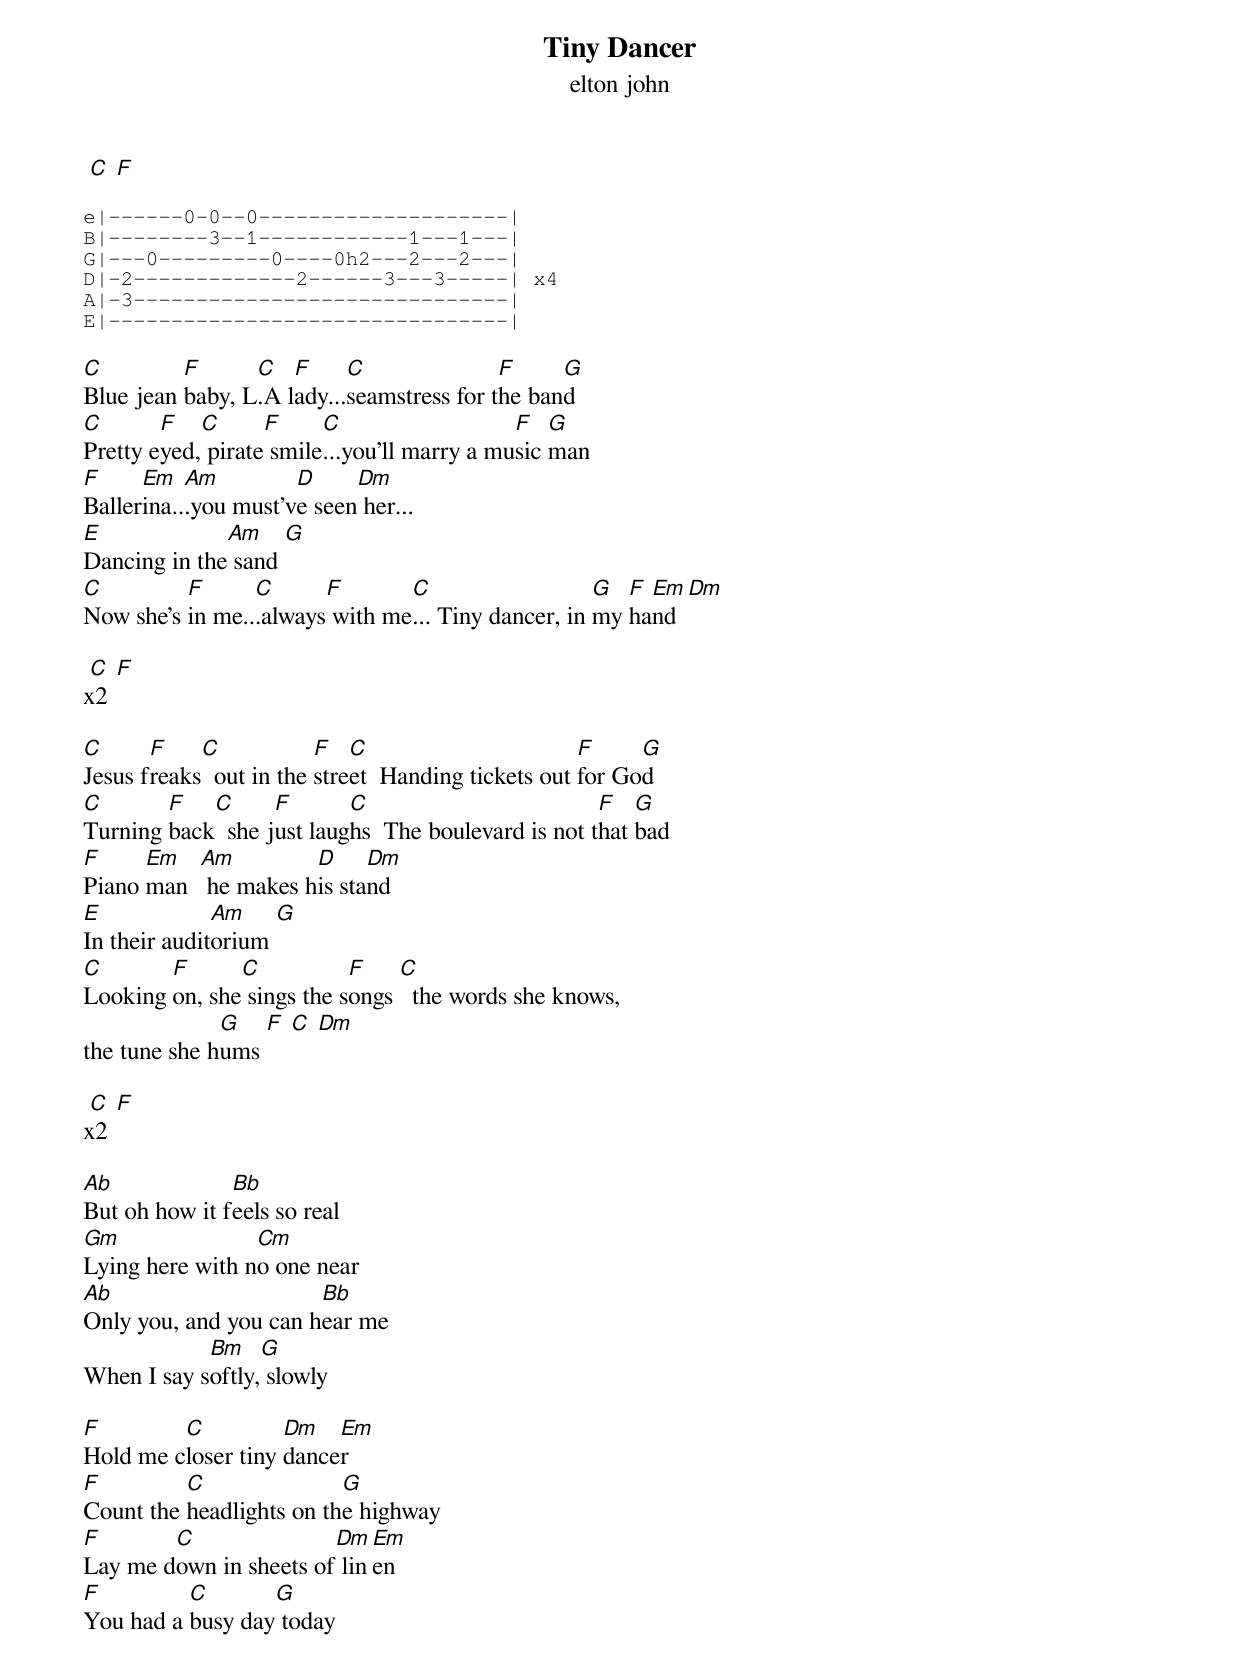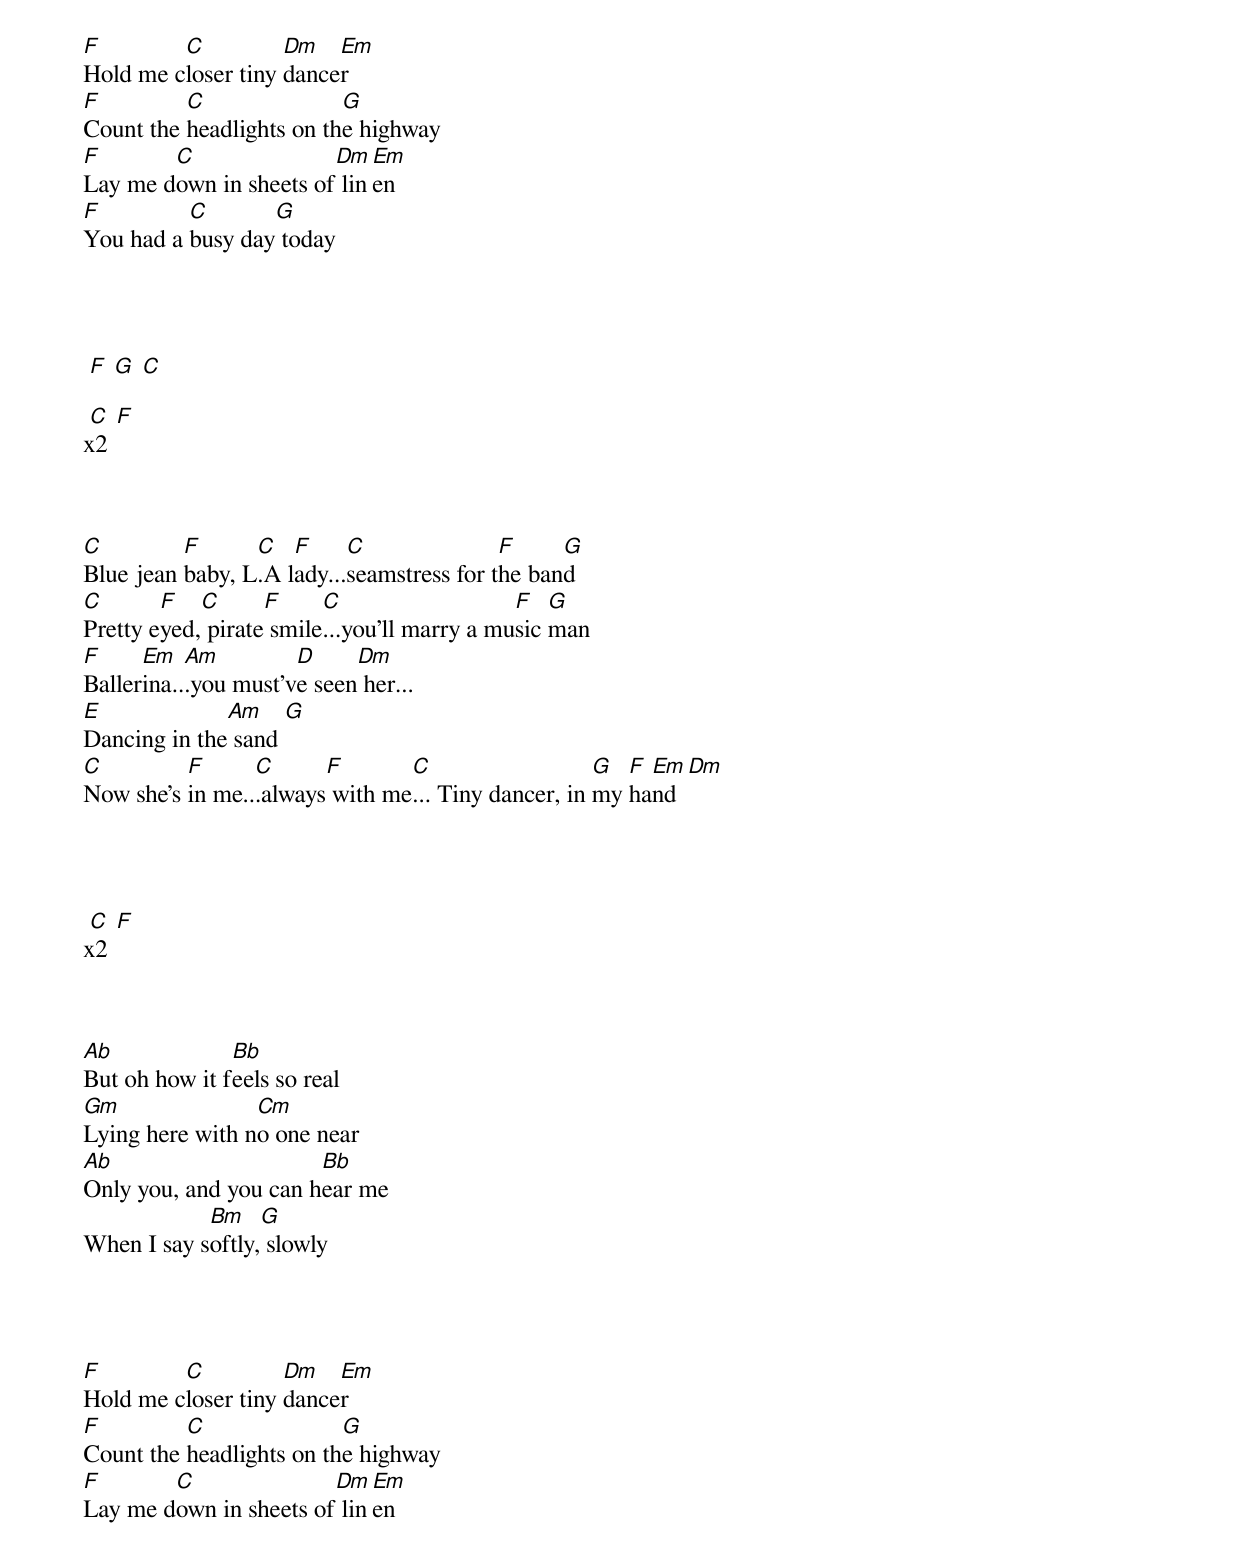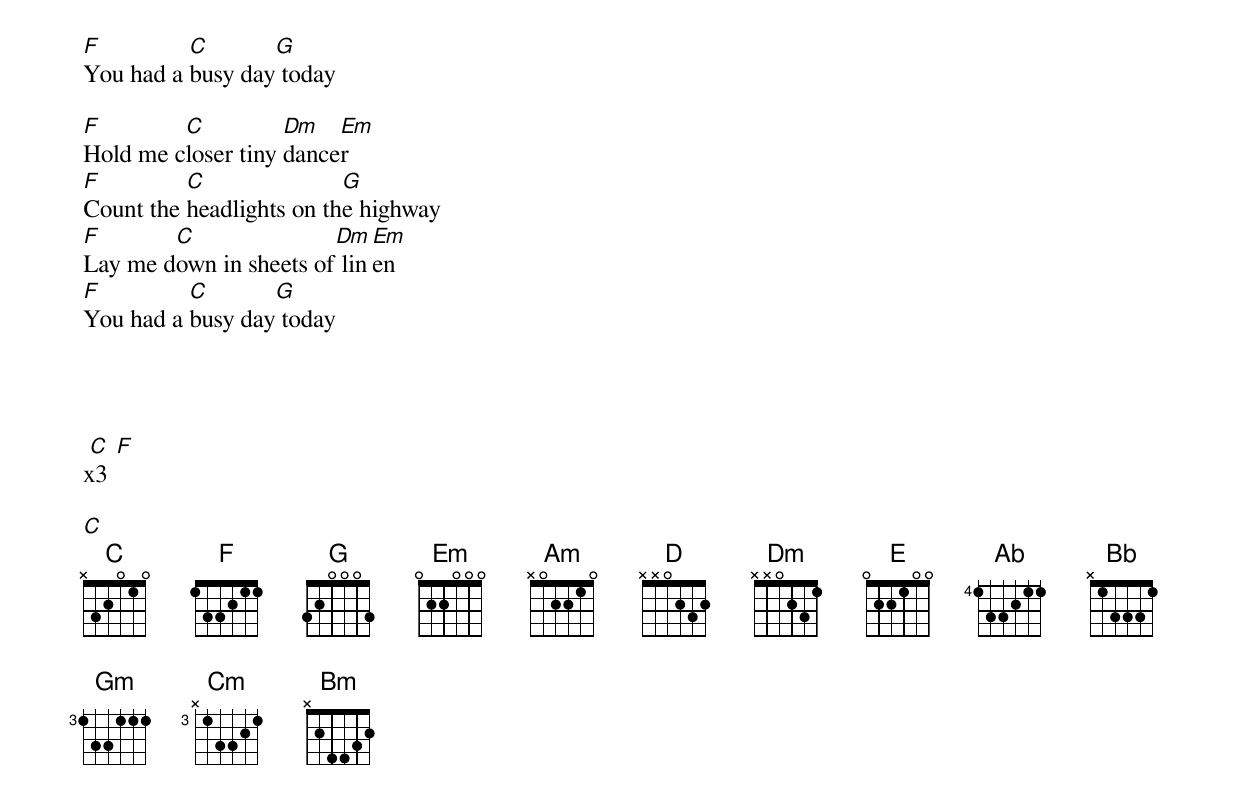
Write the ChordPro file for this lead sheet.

{title: Tiny Dancer}
{subtitle: elton john}

 [C] [F]

{sot}
e|------0-0--0--------------------|
B|--------3--1------------1---1---|
G|---0---------0----0h2---2---2---|
D|-2-------------2------3---3-----| x4
A|-3------------------------------|
E|--------------------------------|
{eot}

[C]Blue jean [F]baby, L[C].A l[F]ady...[C]seamstress for t[F]he ban[G]d
[C]Pretty e[F]yed,[C] pirate[F] smile[C]...you'll marry a mu[F]sic [G]man
[F]Baller[Em]ina..[Am].you must'v[D]e seen[Dm] her...
[E]Dancing in the[Am] sand [G]
[C]Now she's [F]in me..[C].always[F] with me[C]... Tiny dancer, in [G]my [F]ha[Em]nd [Dm]

 [C] [F]
x2

[C]Jesus f[F]reaks[C]  out in the [F]stre[C]et  Handing tickets out [F]for Go[G]d
[C]Turning [F]back[C]  she j[F]ust laug[C]hs  The boulevard is not t[F]hat [G]bad
[F]Piano [Em]man  [Am] he makes h[D]is sta[Dm]nd
[E]In their audit[Am]orium [G]
[C]Looking [F]on, she[C] sings the s[F]ongs [C]  the words she knows,
the tune she h[G]ums [F] [C] [Dm]

 [C] [F]
x2

[Ab]But oh how it f[Bb]eels so real
[Gm]Lying here with n[Cm]o one near
[Ab]Only you, and you can h[Bb]ear me
When I say s[Bm]oftly,[G] slowly

[F]Hold me c[C]loser tiny [Dm]dance[Em]r
[F]Count the [C]headlights on th[G]e highway
[F]Lay me d[C]own in sheets of[Dm] lin[Em]en
[F]You had a [C]busy day[G] today

[F]Hold me c[C]loser tiny [Dm]dance[Em]r
[F]Count the [C]headlights on th[G]e highway
[F]Lay me d[C]own in sheets of[Dm] lin[Em]en
[F]You had a [C]busy day[G] today




 [F] [G] [C]

 [C] [F]
x2



[C]Blue jean [F]baby, L[C].A l[F]ady...[C]seamstress for t[F]he ban[G]d
[C]Pretty e[F]yed,[C] pirate[F] smile[C]...you'll marry a mu[F]sic [G]man
[F]Baller[Em]ina..[Am].you must'v[D]e seen[Dm] her...
[E]Dancing in the[Am] sand [G]
[C]Now she's [F]in me..[C].always[F] with me[C]... Tiny dancer, in [G]my [F]ha[Em]nd [Dm]




 [C] [F]
x2



[Ab]But oh how it f[Bb]eels so real
[Gm]Lying here with n[Cm]o one near
[Ab]Only you, and you can h[Bb]ear me
When I say s[Bm]oftly,[G] slowly




[F]Hold me c[C]loser tiny [Dm]dance[Em]r
[F]Count the [C]headlights on th[G]e highway
[F]Lay me d[C]own in sheets of[Dm] lin[Em]en
[F]You had a [C]busy day[G] today

[F]Hold me c[C]loser tiny [Dm]dance[Em]r
[F]Count the [C]headlights on th[G]e highway
[F]Lay me d[C]own in sheets of[Dm] lin[Em]en
[F]You had a [C]busy day[G] today




 [C] [F]
x3

[C]
